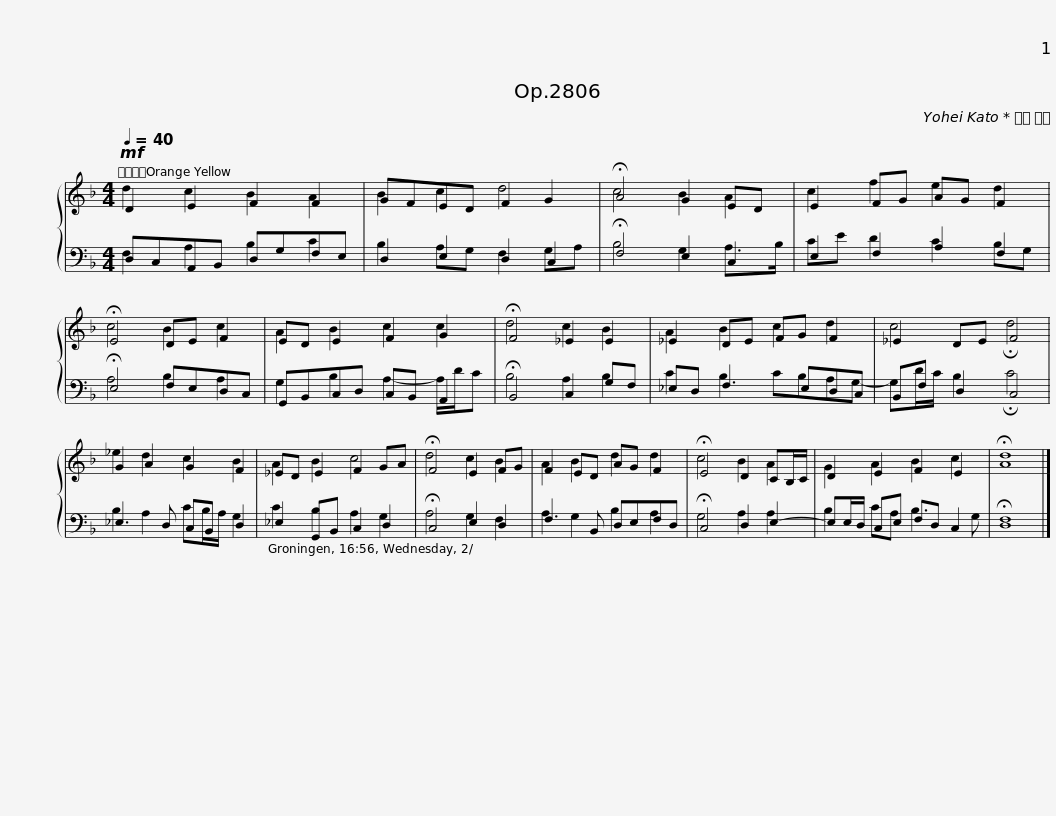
X:1
%%score { ( 1 2 ) | ( 3 4 ) }
L:1/8
Q:1/4=40
M:4/4
I:linebreak $
K:F
V:1 treble
V:2 treble
V:3 bass
V:4 bass
V:1
!mf! D2 E2 F2 F2 | GFED F2 G2 | !fermata!A4 G2 ED | E2 FG AG F2 | !fermata!E4 DE F2 |$ %5
 ED E2 F2 G2 | !fermata!F4 _E2 E2 | _E2 DE FG F2 | _E2 DE F4 | G2 A2 G2 F2 |$ %10
 _ED E2 F2 GA | !fermata!F4 E2 FG | F2 ED AG F2 | !fermata!E4 D2 CB,/C/ | D2 E2 F2 E2 | %15
 !fermata!A8 |] %16
V:2
 d2 c2 B2 A2 | B2 c2 d4 | c4 B2 A2 | c2 f2 e2 d2 | c4 B2 c2 |$ %5
 A2 B2 c2 c2 | d4 c2 B2 | A2 B2 c2 d2 | c4 !fermata!d4 | _e2 d2 c2 B2 |$ %10
 A2 B2 c4 | d4 c2 B2 | A2 B2 d2 d2 | c4 B2 A2 | G2 A2 B2 c2 | %15
 d8 |] %16
V:3
 D,C,A,,B,, D,G,F,E, | D,2 E,2 D,2 C,2 | !fermata!F,4 E,2 C,2 | E,2 F,2 A,2 F,2 | !fermata!E,4 F,E,D,C, |$ %5
 G,,B,,C,D, C,B,, A,,2 | !fermata!B,,4 C,2 G,F, | _E,D, F,3 E,D,C, | B,,F, D,2 C,4 | _E,3 D, C,B,, D,2 |$ %10
 _E,2 G,,B,, C,2 D,2 | !fermata!C,4 E,2 D,2 | F,3 B,, D,E,F,D, | !fermata!C,4 D,2 E,2- | E,E,/D,/ C,E, F,D, C,2 | %15
 !fermata!D,8 |] %16
V:4
 F,2 A,2 B,2 C2 | B,2 A,G, F,2 G,A, | B,4 G,2 A,>B, | CE D2 C2 B,G, | A,4 B,2 A,2 |$ %5
 G,2 B,2 A,2- A,/D/C | B,4 A,2 B,2 | C2 B,2 CB,A,G,- | G,D/C/ B,2 !fermata!C4 | B,2 A,2 CB,/A,/ G,2 |$ %10
 C2 B,2 A,2 G,2 | A,4 G,2 F,2 | A,2 G,2 B,2 A,2 | G,4 A,2 A,2 | B,2 CA, B,3 G, | %15
 F,8 |] %16
